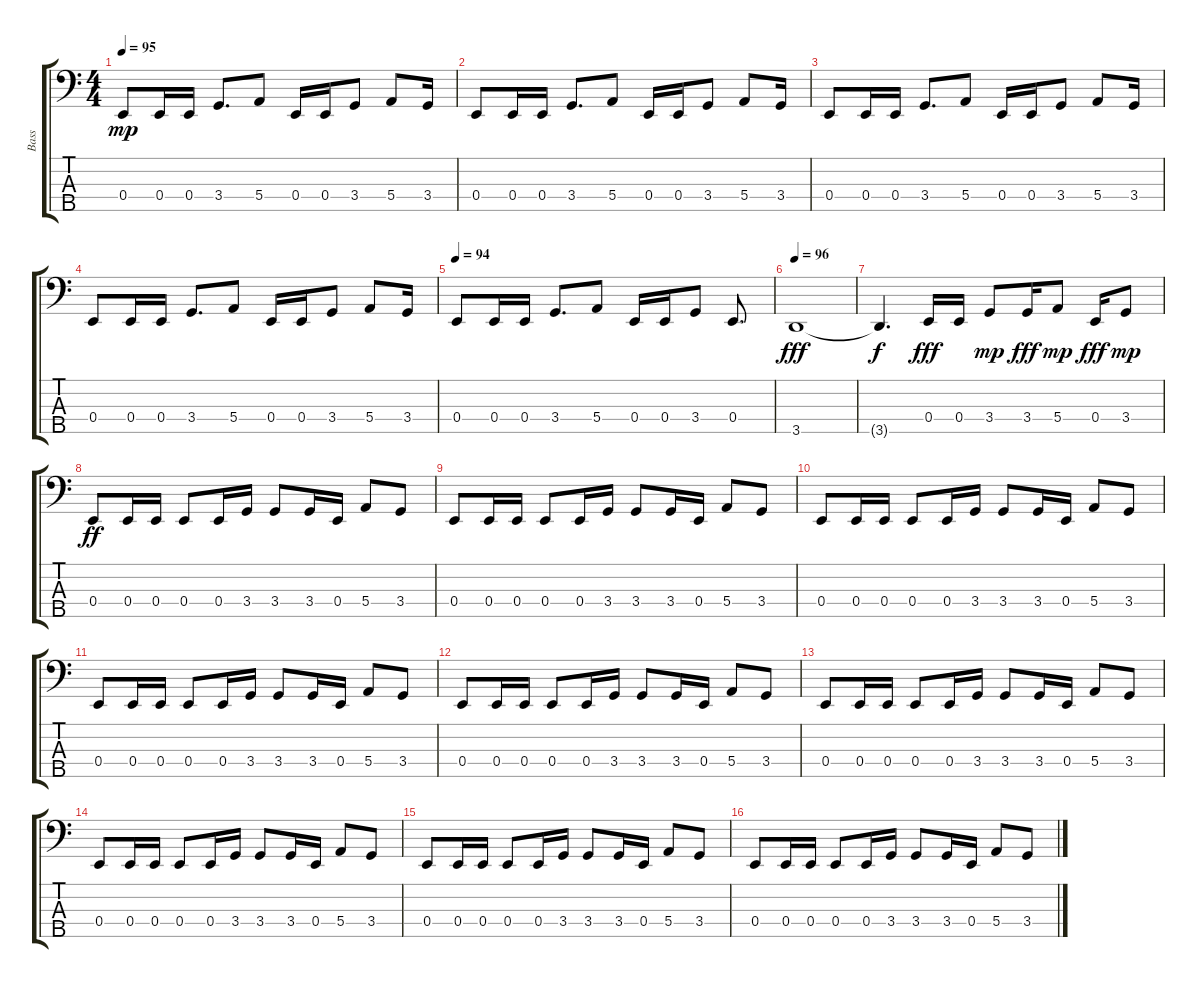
\track ("Bass" "Bass") {instrument electricbasspick}
\staff {score tabs}
\tuning (G2 D2 A1 E1 B0) {hide}
\ts (4 4)
\tempo 95
\clef f4
\ks c
0.4.8{dy mp} 0.4.16 0.4.16 3.4.8{d} 5.4.8 0.4.16 0.4.16 3.4.8 5.4.8 3.4.16 |
0.4.8 0.4.16 0.4.16 3.4.8{d} 5.4.8 0.4.16 0.4.16 3.4.8 5.4.8 3.4.16 |
0.4.8 0.4.16 0.4.16 3.4.8{d} 5.4.8 0.4.16 0.4.16 3.4.8 5.4.8 3.4.16 |
0.4.8 0.4.16 0.4.16 3.4.8{d} 5.4.8 0.4.16 0.4.16 3.4.8 5.4.8 3.4.16 |
\tempo 94
0.4.8 0.4.16 0.4.16 3.4.8{d} 5.4.8 0.4.16 0.4.16 3.4.8 0.4.8{d} |
\tempo 96
3.5.1{dy fff} |
3.5{t}.4{d dy f} 0.4.16{dy fff} 0.4.16 3.4.8{dy mp} 3.4.16{dy fff} 5.4.8{dy mp} 0.4.16{dy fff} 3.4.8{dy mp} |
0.4.8{dy ff volume 12} 0.4.16 0.4.16 0.4.8 0.4.16 3.4.16 3.4.8 3.4.16 0.4.16 5.4.8 3.4.8 |
0.4.8 0.4.16 0.4.16 0.4.8 0.4.16 3.4.16 3.4.8 3.4.16 0.4.16 5.4.8 3.4.8 |
0.4.8 0.4.16 0.4.16 0.4.8 0.4.16 3.4.16 3.4.8 3.4.16 0.4.16 5.4.8 3.4.8 |
0.4.8 0.4.16 0.4.16 0.4.8 0.4.16 3.4.16 3.4.8 3.4.16 0.4.16 5.4.8 3.4.8 |
0.4.8 0.4.16 0.4.16 0.4.8 0.4.16 3.4.16 3.4.8 3.4.16 0.4.16 5.4.8 3.4.8 |
0.4.8 0.4.16 0.4.16 0.4.8 0.4.16 3.4.16 3.4.8 3.4.16 0.4.16 5.4.8 3.4.8 |
0.4.8 0.4.16 0.4.16 0.4.8 0.4.16 3.4.16 3.4.8 3.4.16 0.4.16 5.4.8 3.4.8 |
0.4.8 0.4.16 0.4.16 0.4.8 0.4.16 3.4.16 3.4.8 3.4.16 0.4.16 5.4.8 3.4.8 |
0.4.8 0.4.16 0.4.16 0.4.8 0.4.16 3.4.16 3.4.8 3.4.16 0.4.16 5.4.8 3.4.8
